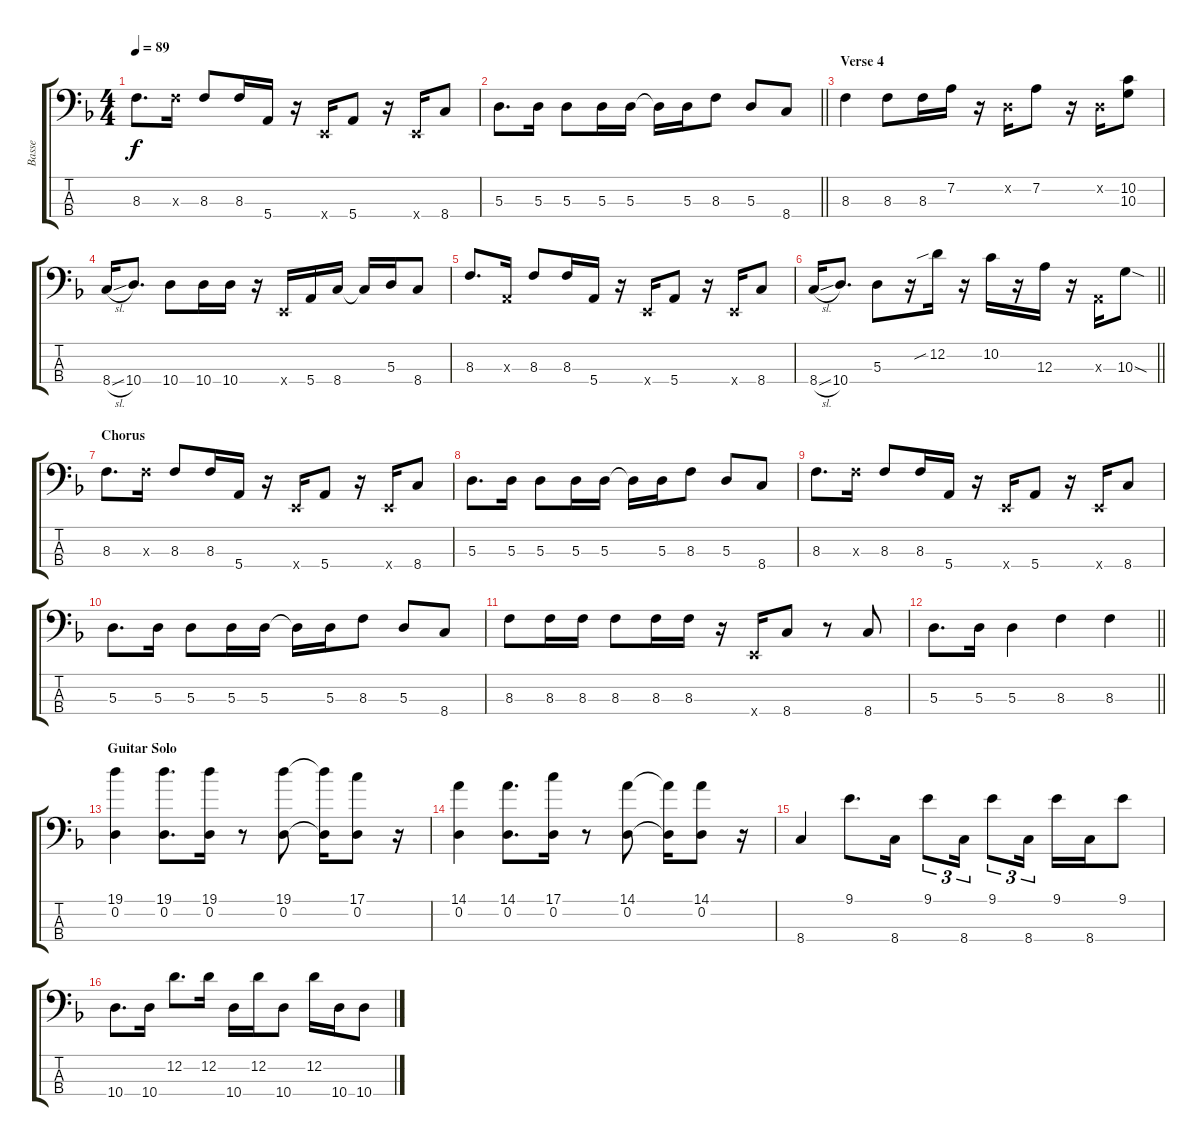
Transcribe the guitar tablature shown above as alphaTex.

\track ("Basse" "Basse") {instrument electricbassfinger}
\staff {score tabs}
\tuning (G2 D2 A1 E1) {hide}
\ts (4 4)
\tempo 89
\clef f4
\ks f
8.3.8{d dy f} 8.3{x}.16 8.3.8 8.3.16 5.4.16 r.16 0.4{x}.16 5.4.8 r.16 0.4{x}.16 8.4.8 |
\barLineRight lightlight
5.3.8{d} 5.3.16 5.3.8 5.3.16 5.3.16 5.3{t}.16 5.3.16 8.3.8 5.3.8 8.4.8 |
\section ("" "Verse 4")
8.3.4 8.3.8 8.3.16 7.2.16 r.16 0.2{x}.16 7.2.8 r.16 0.2{x}.16 (10.2 10.3).8 |
8.4{sl}.16 10.4.8{d} 10.4.8 10.4.16 10.4.16 r.16 0.4{x}.16 5.4.16 8.4.16 8.4{t}.16 5.3.16 8.4.8 |
8.3.8{d} 0.3{x}.16 8.3.8 8.3.16 5.4.16 r.16 0.4{x}.16 5.4.8 r.16 0.4{x}.16 8.4.8 |
\barLineRight lightlight
8.4{sl}.16 10.4.8{d} 5.3.8 r.16 12.2{sib}.16 r.16 10.2.16 r.16 12.3.16 r.16 0.3{x}.16 10.3{sod}.8 |
\section ("" "Chorus")
8.3.8{d} 8.3{x}.16 8.3.8 8.3.16 5.4.16 r.16 0.4{x}.16 5.4.8 r.16 0.4{x}.16 8.4.8 |
5.3.8{d} 5.3.16 5.3.8 5.3.16 5.3.16 5.3{t}.16 5.3.16 8.3.8 5.3.8 8.4.8 |
8.3.8{d} 8.3{x}.16 8.3.8 8.3.16 5.4.16 r.16 0.4{x}.16 5.4.8 r.16 0.4{x}.16 8.4.8 |
5.3.8{d} 5.3.16 5.3.8 5.3.16 5.3.16 5.3{t}.16 5.3.16 8.3.8 5.3.8 8.4.8 |
8.3.8 8.3.16 8.3.16 8.3.8 8.3.16 8.3.16 r.16 0.4{x}.16 8.4.8 r.8 8.4.8 |
\barLineRight lightlight
5.3.8{d} 5.3.16 5.3.4 8.3.4 8.3.4 |
\section ("" "Guitar Solo")
(19.1 0.2).4 (19.1 0.2).8{d} (19.1 0.2).16 r.8 (19.1 0.2).8 (19.1{t} 0.2{t}).16 (17.1 0.2).8 r.16 |
(14.1 0.2).4 (14.1 0.2).8{d} (17.1 0.2).16 r.8 (14.1 0.2).8 (14.1{t} 0.2{t}).16 (14.1 0.2).8 r.16 |
8.4.4 9.1.8{d} 8.4.16 9.1.8{tu (3 2)} 8.4.16{tu (3 2)} 9.1.8{tu (3 2)} 8.4.16{tu (3 2)} 9.1.16 8.4.16 9.1.8 |
10.4.8{d} 10.4.16 12.2.8{d} 12.2.16 10.4.16 12.2.16 10.4.8 12.2.16 10.4.16 10.4.8
